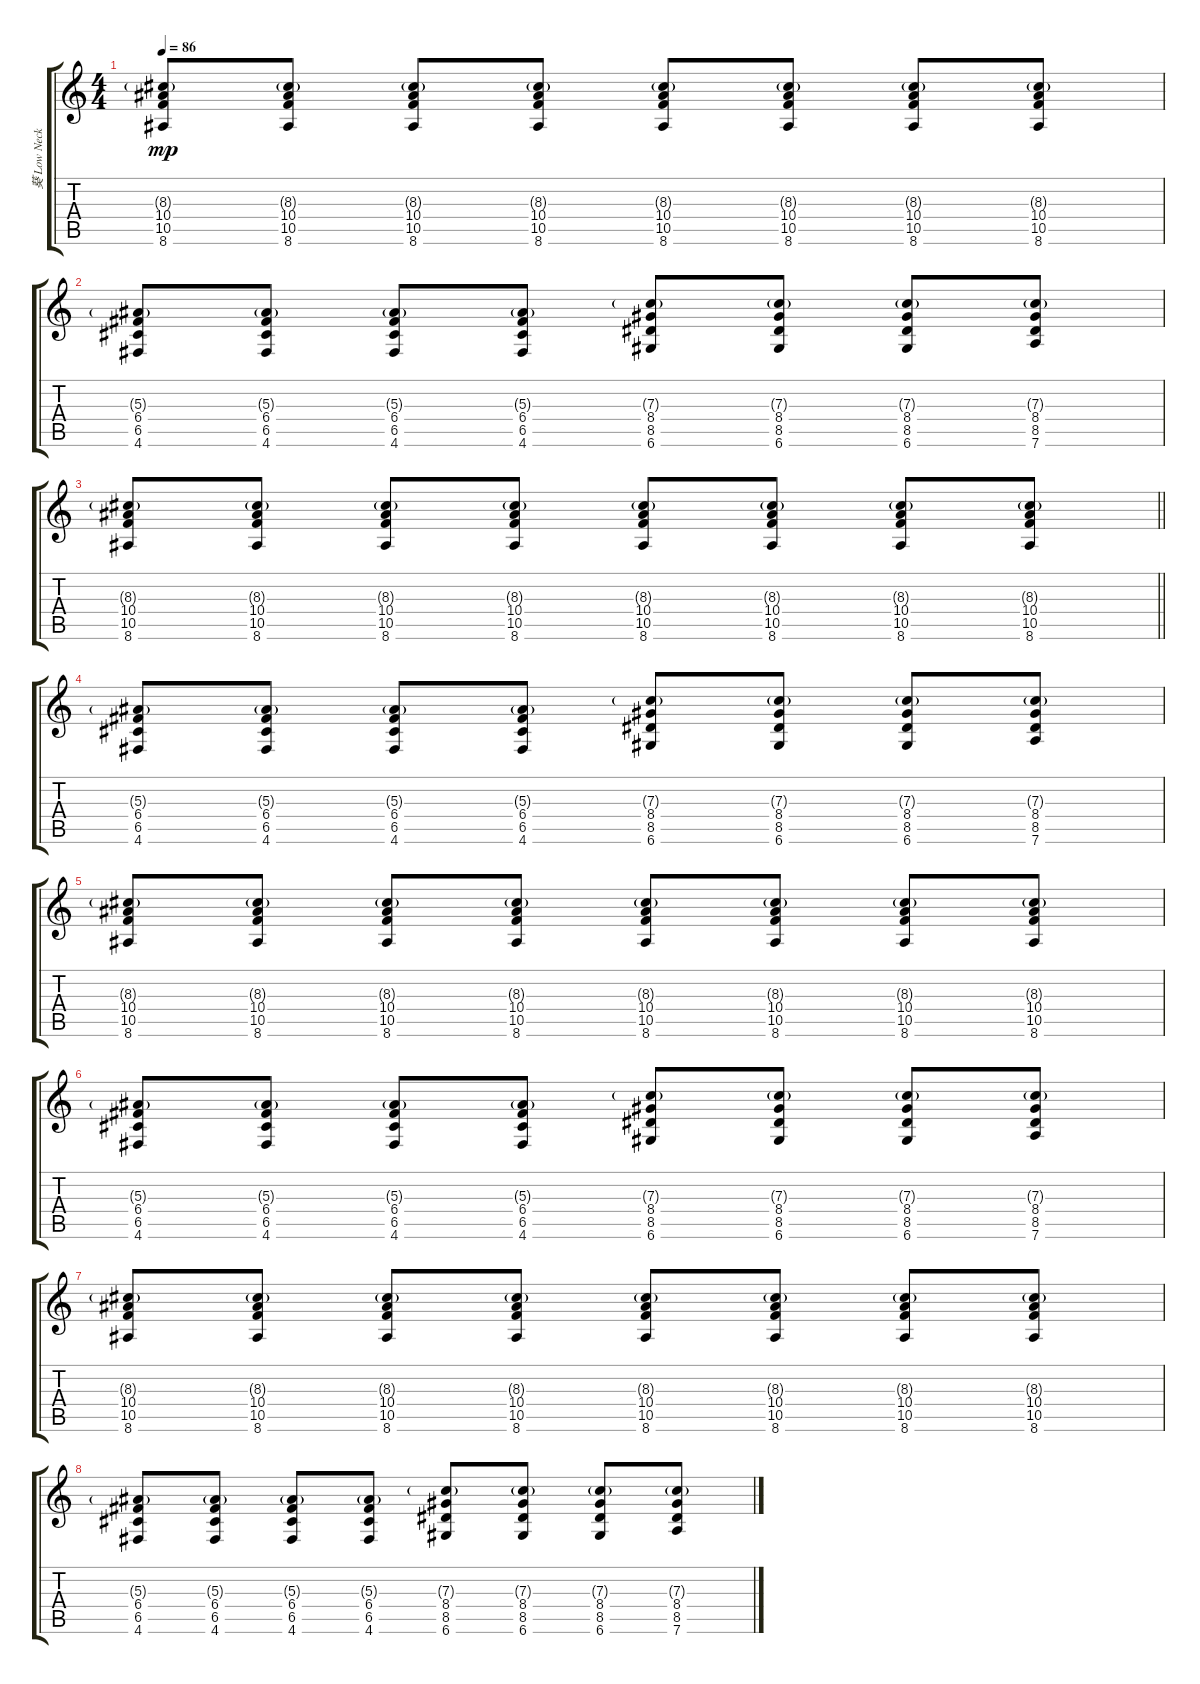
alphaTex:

\track ("葵 Low Neck" "葵 Low Neck") {instrument overdrivenguitar}
\staff {score tabs}
\tuning (D4 A3 F3 C3 G2 D2) {hide}
\ts (4 4)
\tempo 86
\clef g2
\ks c
(8.3{g} 10.4 10.5 8.6).8{dy mp} (8.3{g} 10.4 10.5 8.6).8 (8.3{g} 10.4 10.5 8.6).8 (8.3{g} 10.4 10.5 8.6).8 (8.3{g} 10.4 10.5 8.6).8 (8.3{g} 10.4 10.5 8.6).8 (8.3{g} 10.4 10.5 8.6).8 (8.3{g} 10.4 10.5 8.6).8 |
(5.3{g} 6.4 6.5 4.6).8 (5.3{g} 6.4 6.5 4.6).8 (5.3{g} 6.4 6.5 4.6).8 (5.3{g} 6.4 6.5 4.6).8 (7.3{g} 8.4 8.5 6.6).8 (7.3{g} 8.4 8.5 6.6).8 (7.3{g} 8.4 8.5 6.6).8 (7.3{g} 8.4 8.5 7.6).8 |
\barLineRight lightlight
(8.3{g} 10.4 10.5 8.6).8 (8.3{g} 10.4 10.5 8.6).8 (8.3{g} 10.4 10.5 8.6).8 (8.3{g} 10.4 10.5 8.6).8 (8.3{g} 10.4 10.5 8.6).8 (8.3{g} 10.4 10.5 8.6).8 (8.3{g} 10.4 10.5 8.6).8 (8.3{g} 10.4 10.5 8.6).8 |
\section ("" "")
(5.3{g} 6.4 6.5 4.6).8 (5.3{g} 6.4 6.5 4.6).8 (5.3{g} 6.4 6.5 4.6).8 (5.3{g} 6.4 6.5 4.6).8 (7.3{g} 8.4 8.5 6.6).8 (7.3{g} 8.4 8.5 6.6).8 (7.3{g} 8.4 8.5 6.6).8 (7.3{g} 8.4 8.5 7.6).8 |
(8.3{g} 10.4 10.5 8.6).8 (8.3{g} 10.4 10.5 8.6).8 (8.3{g} 10.4 10.5 8.6).8 (8.3{g} 10.4 10.5 8.6).8 (8.3{g} 10.4 10.5 8.6).8 (8.3{g} 10.4 10.5 8.6).8 (8.3{g} 10.4 10.5 8.6).8 (8.3{g} 10.4 10.5 8.6).8 |
(5.3{g} 6.4 6.5 4.6).8 (5.3{g} 6.4 6.5 4.6).8 (5.3{g} 6.4 6.5 4.6).8 (5.3{g} 6.4 6.5 4.6).8 (7.3{g} 8.4 8.5 6.6).8 (7.3{g} 8.4 8.5 6.6).8 (7.3{g} 8.4 8.5 6.6).8 (7.3{g} 8.4 8.5 7.6).8 |
(8.3{g} 10.4 10.5 8.6).8 (8.3{g} 10.4 10.5 8.6).8 (8.3{g} 10.4 10.5 8.6).8 (8.3{g} 10.4 10.5 8.6).8 (8.3{g} 10.4 10.5 8.6).8 (8.3{g} 10.4 10.5 8.6).8 (8.3{g} 10.4 10.5 8.6).8 (8.3{g} 10.4 10.5 8.6).8 |
(5.3{g} 6.4 6.5 4.6).8 (5.3{g} 6.4 6.5 4.6).8 (5.3{g} 6.4 6.5 4.6).8 (5.3{g} 6.4 6.5 4.6).8 (7.3{g} 8.4 8.5 6.6).8 (7.3{g} 8.4 8.5 6.6).8 (7.3{g} 8.4 8.5 6.6).8 (7.3{g} 8.4 8.5 7.6).8
